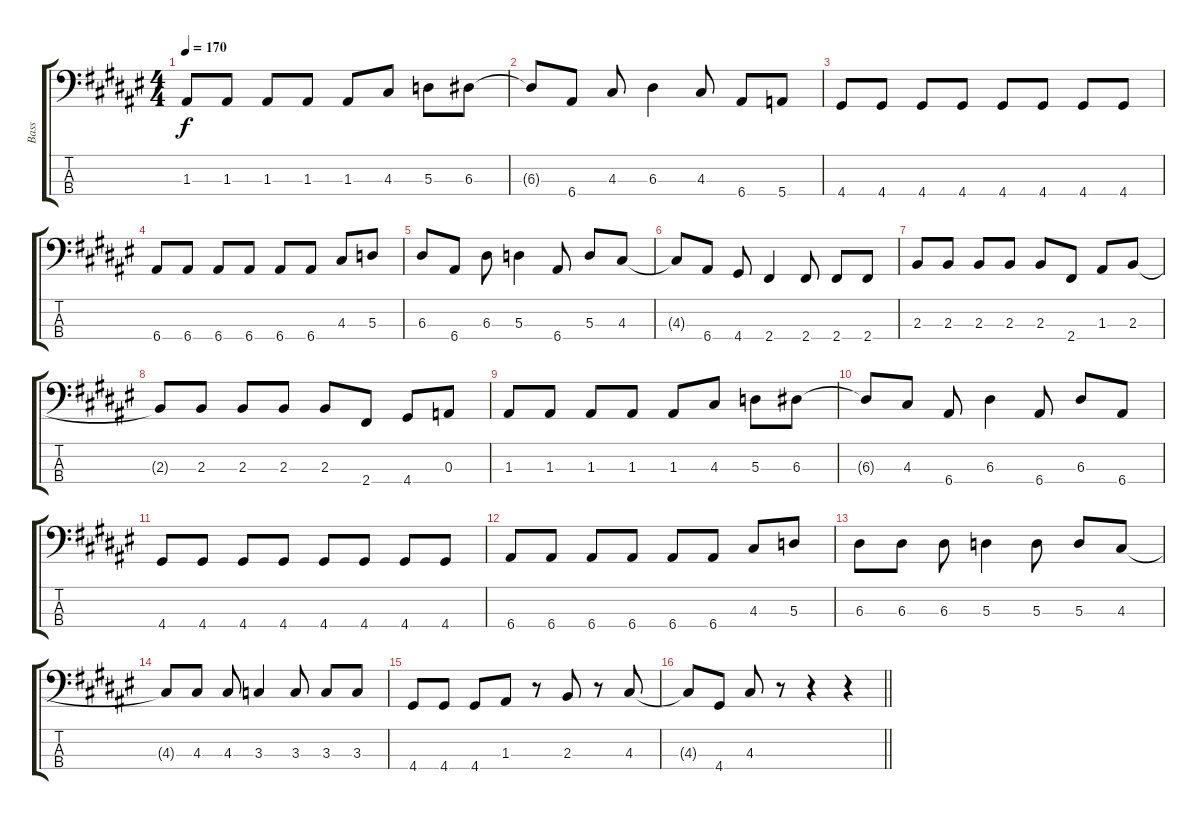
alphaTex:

\track ("Bass" "Bass") {instrument electricbasspick}
\staff {score tabs}
\tuning (G2 D2 A1 E1) {hide}
\ts (4 4)
\tempo 170
\clef f4
\ks f#
1.3.8{dy f} 1.3.8 1.3.8 1.3.8 1.3.8 4.3.8 5.3.8 6.3.8 |
6.3{t}.8 6.4.8 4.3.8 6.3.4 4.3.8 6.4.8 5.4.8 |
4.4.8 4.4.8 4.4.8 4.4.8 4.4.8 4.4.8 4.4.8 4.4.8 |
6.4.8 6.4.8 6.4.8 6.4.8 6.4.8 6.4.8 4.3.8 5.3.8 |
6.3.8 6.4.8 6.3.8 5.3.4 6.4.8 5.3.8 4.3.8 |
4.3{t}.8 6.4.8 4.4.8 2.4.4 2.4.8 2.4.8 2.4.8 |
2.3.8 2.3.8 2.3.8 2.3.8 2.3.8 2.4.8 1.3.8 2.3.8 |
2.3{t}.8 2.3.8 2.3.8 2.3.8 2.3.8 2.4.8 4.4.8 0.3.8 |
1.3.8 1.3.8 1.3.8 1.3.8 1.3.8 4.3.8 5.3.8 6.3.8 |
6.3{t}.8 4.3.8 6.4.8 6.3.4 6.4.8 6.3.8 6.4.8 |
4.4.8 4.4.8 4.4.8 4.4.8 4.4.8 4.4.8 4.4.8 4.4.8 |
6.4.8 6.4.8 6.4.8 6.4.8 6.4.8 6.4.8 4.3.8 5.3.8 |
6.3.8 6.3.8 6.3.8 5.3.4 5.3.8 5.3.8 4.3.8 |
4.3{t}.8 4.3.8 4.3.8 3.3.4 3.3.8 3.3.8 3.3.8 |
4.4.8 4.4.8 4.4.8 1.3.8 r.8 2.3.8 r.8 4.3.8 |
\barLineRight lightlight
4.3{t}.8 4.4.8 4.3.8 r.8 r.4 r.4
